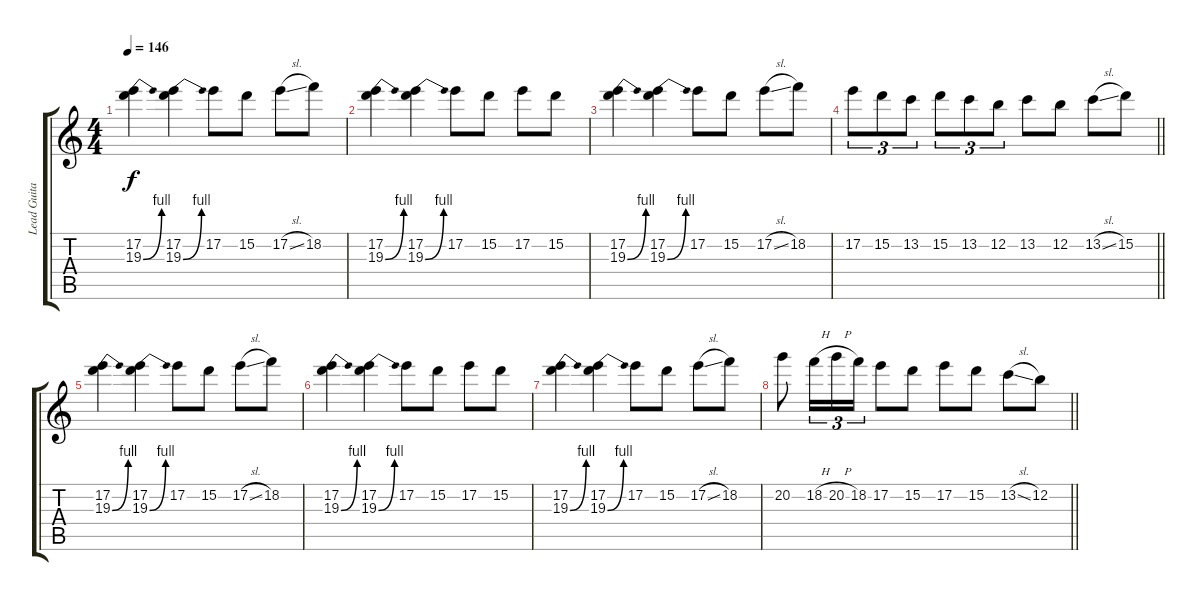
\track ("Lead Guitar " "Lead Guita") {instrument distortionguitar}
\staff {score tabs}
\tuning (E4 B3 G3 D3 A2 E2) {hide}
\ts (4 4)
\tempo 146
\clef g2
\ks c
(17.2 19.3{be (bend 0 0 60 4)}).4{dy f} (17.2 19.3{be (bend 0 0 60 4)}).4 17.2.8 15.2.8 17.2{sl}.8 18.2.8 |
(17.2 19.3{be (bend 0 0 60 4)}).4 (17.2 19.3{be (bend 0 0 60 4)}).4 17.2.8 15.2.8 17.2.8 15.2.8 |
(17.2 19.3{be (bend 0 0 60 4)}).4 (17.2 19.3{be (bend 0 0 60 4)}).4 17.2.8 15.2.8 17.2{sl}.8 18.2.8 |
\barLineRight lightlight
17.2.8{tu (3 2)} 15.2.8{tu (3 2)} 13.2.8{tu (3 2)} 15.2.8{tu (3 2)} 13.2.8{tu (3 2)} 12.2.8{tu (3 2)} 13.2.8 12.2.8 13.2{sl}.8 15.2.8 |
(17.2 19.3{be (bend 0 0 60 4)}).4 (17.2 19.3{be (bend 0 0 60 4)}).4 17.2.8 15.2.8 17.2{sl}.8 18.2.8 |
(17.2 19.3{be (bend 0 0 60 4)}).4 (17.2 19.3{be (bend 0 0 60 4)}).4 17.2.8 15.2.8 17.2.8 15.2.8 |
(17.2 19.3{be (bend 0 0 60 4)}).4 (17.2 19.3{be (bend 0 0 60 4)}).4 17.2.8 15.2.8 17.2{sl}.8 18.2.8 |
\barLineRight lightlight
20.2.8 18.2{h}.16{tu (3 2)} 20.2{h}.16{tu (3 2)} 18.2.16{tu (3 2)} 17.2.8 15.2.8 17.2.8 15.2.8 13.2{sl}.8 12.2.8
